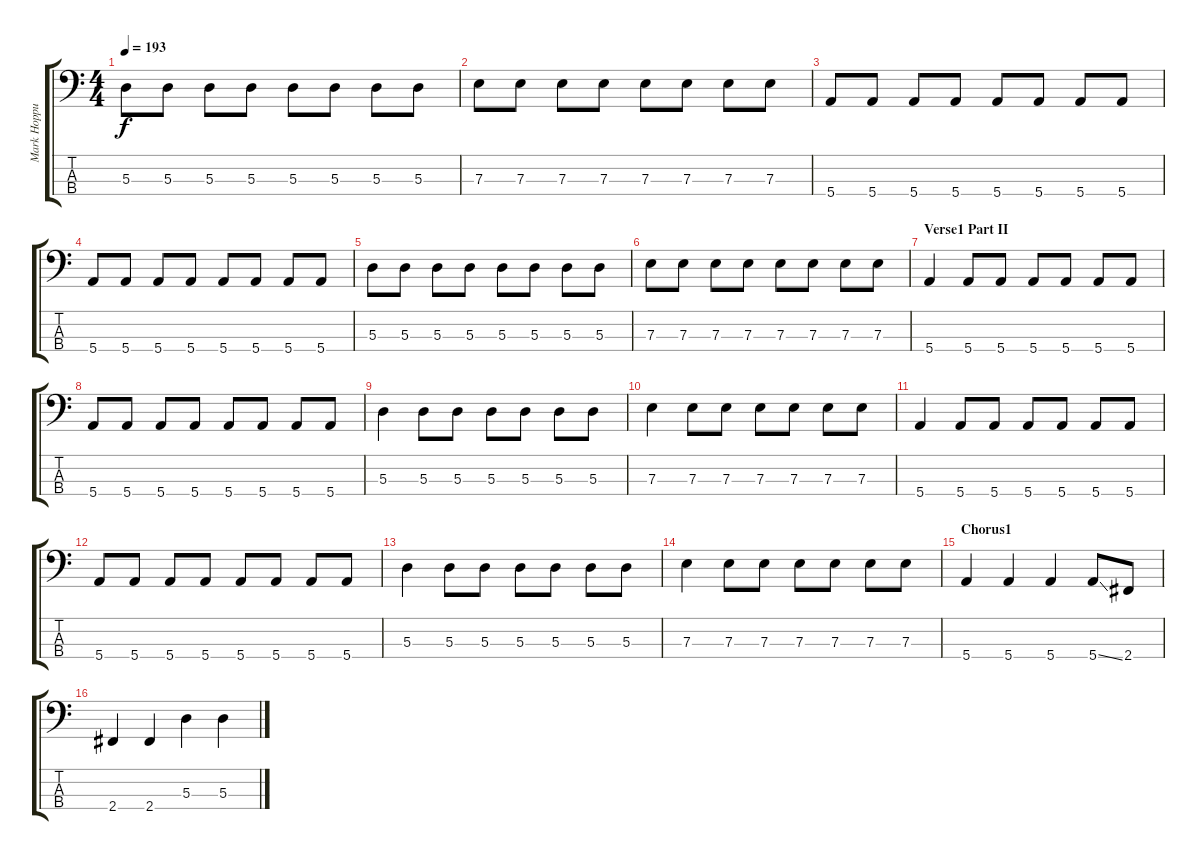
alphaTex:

\track ("Mark Hoppus" "Mark Hoppu") {instrument electricbasspick}
\staff {score tabs}
\tuning (G2 D2 A1 E1) {hide}
\ts (4 4)
\tempo 193
\clef f4
\ks c
5.3.8{dy f} 5.3.8 5.3.8 5.3.8 5.3.8 5.3.8 5.3.8 5.3.8 |
7.3.8 7.3.8 7.3.8 7.3.8 7.3.8 7.3.8 7.3.8 7.3.8 |
5.4.8 5.4.8 5.4.8 5.4.8 5.4.8 5.4.8 5.4.8 5.4.8 |
5.4.8 5.4.8 5.4.8 5.4.8 5.4.8 5.4.8 5.4.8 5.4.8 |
5.3.8 5.3.8 5.3.8 5.3.8 5.3.8 5.3.8 5.3.8 5.3.8 |
7.3.8 7.3.8 7.3.8 7.3.8 7.3.8 7.3.8 7.3.8 7.3.8 |
\section ("" "Verse1 Part II")
5.4.4 5.4.8 5.4.8 5.4.8 5.4.8 5.4.8 5.4.8 |
5.4.8 5.4.8 5.4.8 5.4.8 5.4.8 5.4.8 5.4.8 5.4.8 |
5.3.4 5.3.8 5.3.8 5.3.8 5.3.8 5.3.8 5.3.8 |
7.3.4 7.3.8 7.3.8 7.3.8 7.3.8 7.3.8 7.3.8 |
5.4.4 5.4.8 5.4.8 5.4.8 5.4.8 5.4.8 5.4.8 |
5.4.8 5.4.8 5.4.8 5.4.8 5.4.8 5.4.8 5.4.8 5.4.8 |
5.3.4 5.3.8 5.3.8 5.3.8 5.3.8 5.3.8 5.3.8 |
7.3.4 7.3.8 7.3.8 7.3.8 7.3.8 7.3.8 7.3.8 |
\section ("" "Chorus1")
5.4.4 5.4.4 5.4.4 5.4{ss}.8 2.4.8 |
2.4.4 2.4.4 5.3.4 5.3.4
